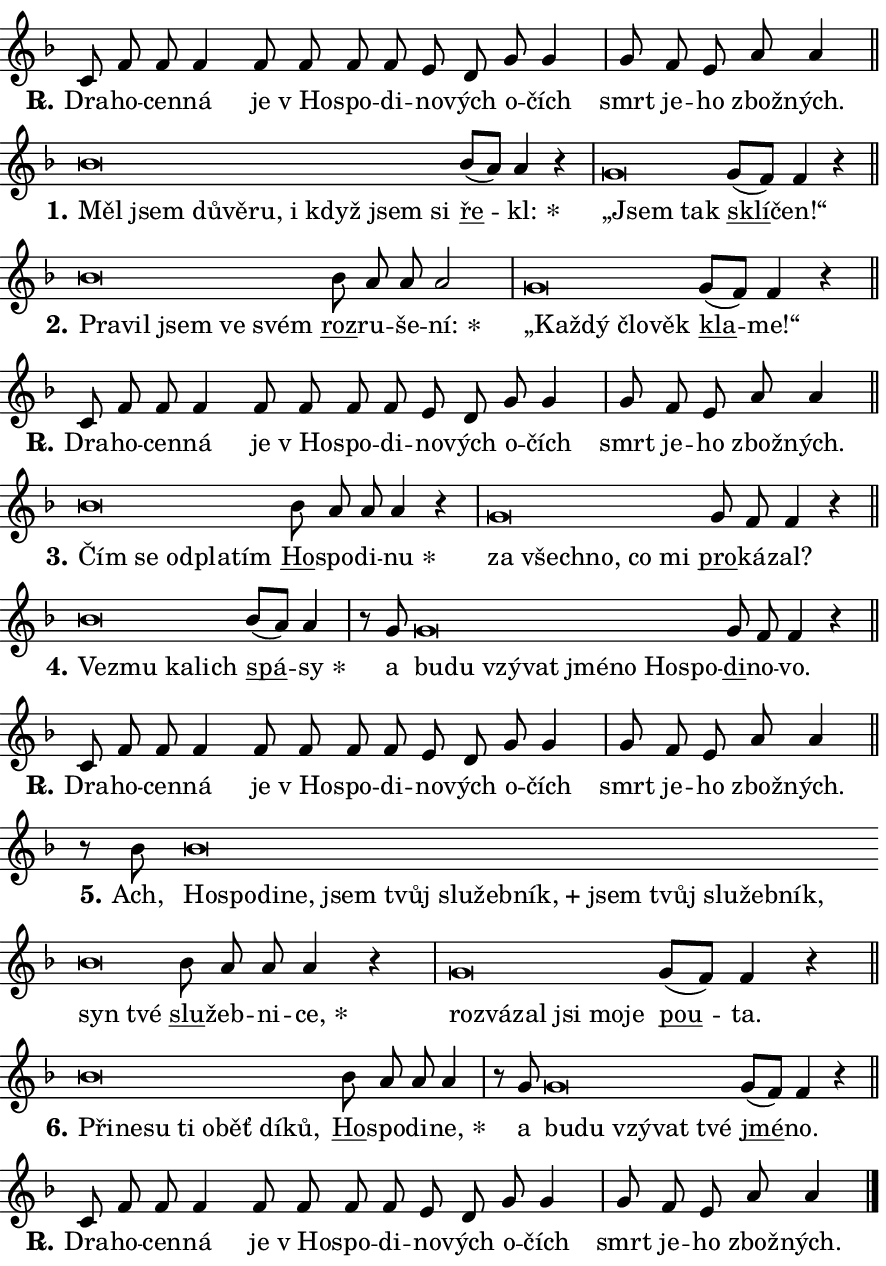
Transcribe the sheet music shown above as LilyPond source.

\version "2.24.0"
\header { tagline = "" }
\paper {
  indent = 0\cm
  top-margin = 0\cm
  right-margin = 0.13\cm % to fit lyric hyphens
  bottom-margin = 0\cm
  left-margin = 0\cm
  paper-width = 15\cm
  page-breaking = #ly:one-page-breaking
  system-system-spacing.basic-distance = #11
  score-system-spacing.basic-distance = #11
  ragged-last = ##f
}


%% Author: Thomas Morley
%% https://lists.gnu.org/archive/html/lilypond-user/2020-05/msg00002.html
#(define (line-position grob)
"Returns position of @var[grob} in current system:
   @code{'start}, if at first time-step
   @code{'end}, if at last time-step
   @code{'middle} otherwise
"
  (let* ((col (ly:item-get-column grob))
         (ln (ly:grob-object col 'left-neighbor))
         (rn (ly:grob-object col 'right-neighbor))
         (col-to-check-left (if (ly:grob? ln) ln col))
         (col-to-check-right (if (ly:grob? rn) rn col))
         (break-dir-left
           (and
             (ly:grob-property col-to-check-left 'non-musical #f)
             (ly:item-break-dir col-to-check-left)))
         (break-dir-right
           (and
             (ly:grob-property col-to-check-right 'non-musical #f)
             (ly:item-break-dir col-to-check-right))))
        (cond ((eqv? 1 break-dir-left) 'start)
              ((eqv? -1 break-dir-right) 'end)
              (else 'middle))))

#(define (tranparent-at-line-position vctor)
  (lambda (grob)
  "Relying on @code{line-position} select the relevant enry from @var{vctor}.
Used to determine transparency,"
    (case (line-position grob)
      ((end) (not (vector-ref vctor 0)))
      ((middle) (not (vector-ref vctor 1)))
      ((start) (not (vector-ref vctor 2))))))

noteHeadBreakVisibility =
#(define-music-function (break-visibility)(vector?)
"Makes @code{NoteHead}s transparent relying on @var{break-visibility}"
#{
  \override NoteHead.transparent =
    #(tranparent-at-line-position break-visibility)
#})

#(define delete-ledgers-for-transparent-note-heads
  (lambda (grob)
    "Reads whether a @code{NoteHead} is transparent.
If so this @code{NoteHead} is removed from @code{'note-heads} from
@var{grob}, which is supposed to be @code{LedgerLineSpanner}.
As a result ledgers are not printed for this @code{NoteHead}"
    (let* ((nhds-array (ly:grob-object grob 'note-heads))
           (nhds-list
             (if (ly:grob-array? nhds-array)
                 (ly:grob-array->list nhds-array)
                 '()))
           ;; Relies on the transparent-property being done before
           ;; Staff.LedgerLineSpanner.after-line-breaking is executed.
           ;; This is fragile ...
           (to-keep
             (remove
               (lambda (nhd)
                 (ly:grob-property nhd 'transparent #f))
               nhds-list)))
      ;; TODO find a better method to iterate over grob-arrays, similiar
      ;; to filter/remove etc for lists
      ;; For now rebuilt from scratch
      (set! (ly:grob-object grob 'note-heads)  '())
      (for-each
        (lambda (nhd)
          (ly:pointer-group-interface::add-grob grob 'note-heads nhd))
        to-keep))))

squashNotes = {
  \override NoteHead.X-extent = #'(-0.2 . 0.2)
  \override NoteHead.Y-extent = #'(-0.75 . 0)
  \override NoteHead.stencil =
    #(lambda (grob)
       (let ((pos (ly:grob-property grob 'staff-position)))
         (begin
           (if (< pos -7) (display "ERROR: Lower brevis then expected\n") (display ""))
           (if (<= pos -6) ly:text-interface::print ly:note-head::print))))
}
unSquashNotes = {
  \revert NoteHead.X-extent
  \revert NoteHead.Y-extent
  \revert NoteHead.stencil
}

hideNotes = \noteHeadBreakVisibility #begin-of-line-visible
unHideNotes = \noteHeadBreakVisibility #all-visible

% work-around for resetting accidentals
% https://lilypond.org/doc/v2.23/Documentation/notation/displaying-rhythms#unmetered-music
cadenzaMeasure = {
  \cadenzaOff
  \partial 1024 s1024
  \cadenzaOn
}

#(define-markup-command (accent layout props text) (markup?)
  "Underline accented syllable"
  (interpret-markup layout props
    #{\markup \override #'(offset . 4.3) \underline { #text }#}))

responsum = \markup \concat {
  "R" \hspace #-1.05 \path #0.1 #'((moveto 0 0.07) (lineto 0.9 0.8)) \hspace #0.05 "."
}

spaceSize = #0.6828661417322834 % exact space size for TeX Gyre Schola

\layout {
  \context {
    \Staff
    \remove "Time_signature_engraver"
    \override LedgerLineSpanner.after-line-breaking = #delete-ledgers-for-transparent-note-heads
  }
  \context {
    \Lyrics {
      \override LyricSpace.minimum-distance = \spaceSize
      \override LyricText.font-name = #"TeX Gyre Schola"
      \override LyricText.font-size = 1
      \override StanzaNumber.font-name = #"TeX Gyre Schola Bold"
      \override StanzaNumber.font-size = 1
    }
  }
  \context {
    \Score 
    \override NoteHead.text =
      #(lambda (grob) 
        (let ((pos (ly:grob-property grob 'staff-position)))
          #{\markup {
            \combine
              \halign #-0.55 \raise #(if (= pos -6) 0 0.5) \override #'(thickness . 2) \draw-line #'(3.2 . 0)
              \musicglyph "noteheads.sM1"
          }#}))
  }
}

% magnetic-lyrics.ily
%
%   written by
%     Jean Abou Samra <jean@abou-samra.fr>
%     Werner Lemberg <wl@gnu.org>
%
%   adapted by
%     Jiri Hon <jiri.hon@gmail.com>
%
% Version 2022-Apr-15

% https://www.mail-archive.com/lilypond-user@gnu.org/msg149350.html

#(define (Left_hyphen_pointer_engraver context)
   "Collect syllable-hyphen-syllable occurrences in lyrics and store
them in properties.  This engraver only looks to the left.  For
example, if the lyrics input is @code{foo -- bar}, it does the
following.

@itemize @bullet
@item
Set the @code{text} property of the @code{LyricHyphen} grob between
@q{foo} and @q{bar} to @code{foo}.

@item
Set the @code{left-hyphen} property of the @code{LyricText} grob with
text @q{foo} to the @code{LyricHyphen} grob between @q{foo} and
@q{bar}.
@end itemize

Use this auxiliary engraver in combination with the
@code{lyric-@/text::@/apply-@/magnetic-@/offset!} hook."
   (let ((hyphen #f)
         (text #f))
     (make-engraver
      (acknowledgers
       ((lyric-syllable-interface engraver grob source-engraver)
        (set! text grob)))
      (end-acknowledgers
       ((lyric-hyphen-interface engraver grob source-engraver)
        ;(when (not (grob::has-interface grob 'lyric-space-interface))
          (set! hyphen grob)));)
      ((stop-translation-timestep engraver)
       (when (and text hyphen)
         (ly:grob-set-object! text 'left-hyphen hyphen))
       (set! text #f)
       (set! hyphen #f)))))

#(define (lyric-text::apply-magnetic-offset! grob)
   "If the space between two syllables is less than the value in
property @code{LyricText@/.details@/.squash-threshold}, move the right
syllable to the left so that it gets concatenated with the left
syllable.

Use this function as a hook for
@code{LyricText@/.after-@/line-@/breaking} if the
@code{Left_@/hyphen_@/pointer_@/engraver} is active."
   (let ((hyphen (ly:grob-object grob 'left-hyphen #f)))
     (when hyphen
       (let ((left-text (ly:spanner-bound hyphen LEFT)))
         (when (grob::has-interface left-text 'lyric-syllable-interface)
           (let* ((common (ly:grob-common-refpoint grob left-text X))
                  (this-x-ext (ly:grob-extent grob common X))
                  (left-x-ext
                   (begin
                     ;; Trigger magnetism for left-text.
                     (ly:grob-property left-text 'after-line-breaking)
                     (ly:grob-extent left-text common X)))
                  ;; `delta` is the gap width between two syllables.
                  (delta (- (interval-start this-x-ext)
                            (interval-end left-x-ext)))
                  (details (ly:grob-property grob 'details))
                  (threshold (assoc-get 'squash-threshold details 0.2)))
             (when (< delta threshold)
               (let* (;; We have to manipulate the input text so that
                      ;; ligatures crossing syllable boundaries are not
                      ;; disabled.  For languages based on the Latin
                      ;; script this is essentially a beautification.
                      ;; However, for non-Western scripts it can be a
                      ;; necessity.
                      (lt (ly:grob-property left-text 'text))
                      (rt (ly:grob-property grob 'text))
                      (is-space (grob::has-interface hyphen 'lyric-space-interface))
                      (space (if is-space " " ""))
                      (extra-delta (if is-space spaceSize 0))
                      ;; Append new syllable.
                      (ltrt-space (if (and (string? lt) (string? rt))
                                (string-append lt space rt)
                                (make-concat-markup (list lt space rt))))
                      ;; Right-align `ltrt` to the right side.
                      (ltrt-space-markup (grob-interpret-markup
                               grob
                               (make-translate-markup
                                (cons (interval-length this-x-ext) 0)
                                (make-right-align-markup ltrt-space)))))
                 (begin
                   ;; Don't print `left-text`.
                   (ly:grob-set-property! left-text 'stencil #f)
                   ;; Set text and stencil (which holds all collected
                   ;; syllables so far) and shift it to the left.
                   (ly:grob-set-property! grob 'text ltrt-space)
                   (ly:grob-set-property! grob 'stencil ltrt-space-markup)
                   (ly:grob-translate-axis! grob (- (- delta extra-delta)) X))))))))))


#(define (lyric-hyphen::displace-bounds-first grob)
   ;; Make very sure this callback isn't triggered too early.
   (let ((left (ly:spanner-bound grob LEFT))
         (right (ly:spanner-bound grob RIGHT)))
     (ly:grob-property left 'after-line-breaking)
     (ly:grob-property right 'after-line-breaking)
     (ly:lyric-hyphen::print grob)))

squashThreshold = #0.4

\layout {
  \context {
    \Lyrics
    \consists #Left_hyphen_pointer_engraver
    \override LyricText.after-line-breaking =
      #lyric-text::apply-magnetic-offset!
    \override LyricHyphen.stencil = #lyric-hyphen::displace-bounds-first
    \override LyricText.details.squash-threshold = \squashThreshold
    \override LyricHyphen.minimum-distance = 0
    \override LyricHyphen.minimum-length = \squashThreshold
  }
}

squashText = \override LyricText.details.squash-threshold = 9999
unSquashText = \override LyricText.details.squash-threshold = \squashThreshold

leftText = \override LyricText.self-alignment-X = #LEFT
unLeftText = \revert LyricText.self-alignment-X

starOffset = #(lambda (grob) 
                (let ((x_offset (ly:self-alignment-interface::aligned-on-x-parent grob)))
                  (if (= x_offset 0) 0 (+ x_offset 1.2))))

star = #(define-music-function (syllable)(string?)
"Append star separator at the end of a syllable"
#{
  \once \override LyricText.X-offset = #starOffset
  \lyricmode { \markup {
    #syllable
    \override #'((font-name . "TeX Gyre Schola Bold")) \hspace #0.2 \lower #0.65 \larger "*"
  } }
#})

starAccent = #(define-music-function (syllable)(string?)
"Append star separator at the end of a syllable and make accent"
#{
  \once \override LyricText.X-offset = #starOffset
  \lyricmode { \markup {
    \accent #syllable
    \override #'((font-name . "TeX Gyre Schola Bold")) \hspace #0.2 \lower #0.65 \larger "*"
  } }
#})

breath = #(define-music-function (syllable)(string?)
"Append breathing indicator at the end of a syllable"
#{
  \lyricmode { \markup { #syllable "+" } }
#})

optionalBreath = #(define-music-function (syllable)(string?)
"Append optional breathing indicator at the end of a syllable"
#{
  \lyricmode { \markup { #syllable "(+)" } }
#})


\score {
    <<
        \new Voice = "melody" { \cadenzaOn \key f \major \relative { c'8 f f f4 f8 \bar "" f f \bar "" f e d \bar "" g g4 \cadenzaMeasure \bar "|" g8 f e a a4 \cadenzaMeasure \bar "||" \break } }
        \new Lyrics \lyricsto "melody" { \lyricmode { \set stanza = \responsum
Dra -- ho -- cen -- ná je "v Ho" -- spo -- di -- no -- vých o -- čích smrt je -- ho zbož -- ných. } }
    >>
    \layout {}
}

\score {
    <<
        \new Voice = "melody" { \cadenzaOn \key f \major \relative { \squashNotes bes'\breve*1/16 \hideNotes \breve*1/16 \bar "" \breve*1/16 \bar "" \breve*1/16 \bar "" \breve*1/16 \bar "" \breve*1/16 \bar "" \breve*1/16 \bar "" \breve*1/16 \breve*1/16 \bar "" \unHideNotes \unSquashNotes \bar "" bes8[( a)] a4 r \cadenzaMeasure \bar "|" \squashNotes g\breve*1/16 \hideNotes \breve*1/16 \bar "" \unHideNotes \unSquashNotes \bar "" g8[( f)] f4 r \cadenzaMeasure \bar "||" \break } }
        \new Lyrics \lyricsto "melody" { \lyricmode { \set stanza = "1."
\leftText Měl \squashText jsem dů -- vě -- ru, i když jsem si \unLeftText \unSquashText \markup \accent ře -- \star kl: \leftText „Jsem \squashText tak \unLeftText \unSquashText \markup \accent sklí -- čen!“ } }
    >>
    \layout {}
}

\score {
    <<
        \new Voice = "melody" { \cadenzaOn \key f \major \relative { \squashNotes bes'\breve*1/16 \hideNotes \breve*1/16 \bar "" \breve*1/16 \bar "" \breve*1/16 \breve*1/16 \bar "" \unHideNotes \unSquashNotes \bar "" bes8 a a a2 \cadenzaMeasure \bar "|" \squashNotes g\breve*1/16 \hideNotes \breve*1/16 \bar "" \breve*1/16 \breve*1/16 \bar "" \unHideNotes \unSquashNotes \bar "" g8[( f)] f4 r \cadenzaMeasure \bar "||" \break } }
        \new Lyrics \lyricsto "melody" { \lyricmode { \set stanza = "2."
\leftText Pra -- \squashText vil jsem ve svém \unLeftText \unSquashText \markup \accent roz -- ru -- še -- \star ní: \leftText „Kaž -- \squashText dý člo -- věk \unLeftText \unSquashText \markup \accent kla -- me!“ } }
    >>
    \layout {}
}

\score {
    <<
        \new Voice = "melody" { \cadenzaOn \key f \major \relative { c'8 f f f4 f8 \bar "" f f \bar "" f e d \bar "" g g4 \cadenzaMeasure \bar "|" g8 f e a a4 \cadenzaMeasure \bar "||" \break } }
        \new Lyrics \lyricsto "melody" { \lyricmode { \set stanza = \responsum
Dra -- ho -- cen -- ná je "v Ho" -- spo -- di -- no -- vých o -- čích smrt je -- ho zbož -- ných. } }
    >>
    \layout {}
}

\score {
    <<
        \new Voice = "melody" { \cadenzaOn \key f \major \relative { \squashNotes bes'\breve*1/16 \hideNotes \breve*1/16 \bar "" \breve*1/16 \bar "" \breve*1/16 \breve*1/16 \bar "" \unHideNotes \unSquashNotes \bar "" bes8 a a a4 r \cadenzaMeasure \bar "|" \squashNotes g\breve*1/16 \hideNotes \breve*1/16 \bar "" \breve*1/16 \bar "" \breve*1/16 \breve*1/16 \bar "" \unHideNotes \unSquashNotes \bar "" g8 f f4 r \cadenzaMeasure \bar "||" \break } }
        \new Lyrics \lyricsto "melody" { \lyricmode { \set stanza = "3."
\leftText Čím \squashText se od -- pla -- tím \unLeftText \unSquashText \markup \accent Ho -- spo -- di -- \star nu \leftText za \squashText všech -- no, co mi \unLeftText \unSquashText \markup \accent pro -- ká -- zal? } }
    >>
    \layout {}
}

\score {
    <<
        \new Voice = "melody" { \cadenzaOn \key f \major \relative { \squashNotes bes'\breve*1/16 \hideNotes \breve*1/16 \bar "" \breve*1/16 \breve*1/16 \bar "" \unHideNotes \unSquashNotes \bar "" bes8[( a)] a4 \cadenzaMeasure \bar "|" r8 g8 \squashNotes g\breve*1/16 \hideNotes \breve*1/16 \bar "" \breve*1/16 \bar "" \breve*1/16 \bar "" \breve*1/16 \bar "" \breve*1/16 \bar "" \breve*1/16 \breve*1/16 \bar "" \unHideNotes \unSquashNotes \bar "" g8 f f4 r \cadenzaMeasure \bar "||" \break } }
        \new Lyrics \lyricsto "melody" { \lyricmode { \set stanza = "4."
\leftText Ve -- \squashText zmu ka -- lich \unLeftText \unSquashText \markup \accent spá -- \star sy a \leftText bu -- \squashText du vzý -- vat jmé -- no Ho -- spo -- \unLeftText \unSquashText \markup \accent di -- no -- vo. } }
    >>
    \layout {}
}

\score {
    <<
        \new Voice = "melody" { \cadenzaOn \key f \major \relative { c'8 f f f4 f8 \bar "" f f \bar "" f e d \bar "" g g4 \cadenzaMeasure \bar "|" g8 f e a a4 \cadenzaMeasure \bar "||" \break } }
        \new Lyrics \lyricsto "melody" { \lyricmode { \set stanza = \responsum
Dra -- ho -- cen -- ná je "v Ho" -- spo -- di -- no -- vých o -- čích smrt je -- ho zbož -- ných. } }
    >>
    \layout {}
}

\score {
    <<
        \new Voice = "melody" { \cadenzaOn \key f \major \relative { r8 bes'8 \squashNotes bes\breve*1/16 \hideNotes \breve*1/16 \bar "" \breve*1/16 \bar "" \breve*1/16 \bar "" \breve*1/16 \bar "" \breve*1/16 \bar "" \breve*1/16 \bar "" \breve*1/16 \bar "" \breve*1/16 \bar "" \breve*1/16 \bar "" \breve*1/16 \bar "" \breve*1/16 \bar "" \breve*1/16 \bar "" \breve*1/16 \bar "" \breve*1/16 \breve*1/16 \bar "" \unHideNotes \unSquashNotes \bar "" bes8 a a a4 r \cadenzaMeasure \bar "|" \squashNotes g\breve*1/16 \hideNotes \breve*1/16 \bar "" \breve*1/16 \bar "" \breve*1/16 \bar "" \breve*1/16 \breve*1/16 \bar "" \unHideNotes \unSquashNotes \bar "" g8[( f)] f4 r \cadenzaMeasure \bar "||" \break } }
        \new Lyrics \lyricsto "melody" { \lyricmode { \set stanza = "5."
Ach, \leftText Ho -- \squashText spo -- di -- ne, jsem tvůj slu -- žeb -- \breath "ník," jsem tvůj slu -- žeb -- ník, syn tvé \unLeftText \unSquashText \markup \accent slu -- žeb -- ni -- \star ce, \leftText roz -- \squashText vá -- zal jsi mo -- je \unLeftText \unSquashText \markup \accent pou -- ta. } }
    >>
    \layout {}
}

\score {
    <<
        \new Voice = "melody" { \cadenzaOn \key f \major \relative { \squashNotes bes'\breve*1/16 \hideNotes \breve*1/16 \bar "" \breve*1/16 \bar "" \breve*1/16 \bar "" \breve*1/16 \bar "" \breve*1/16 \bar "" \breve*1/16 \breve*1/16 \bar "" \unHideNotes \unSquashNotes \bar "" bes8 a a a4 \cadenzaMeasure \bar "|" r8 g8 \squashNotes g\breve*1/16 \hideNotes \breve*1/16 \bar "" \breve*1/16 \bar "" \breve*1/16 \breve*1/16 \bar "" \unHideNotes \unSquashNotes \bar "" g8[( f)] f4 r \cadenzaMeasure \bar "||" \break } }
        \new Lyrics \lyricsto "melody" { \lyricmode { \set stanza = "6."
\leftText Při -- \squashText ne -- su ti o -- běť dí -- ků, \unLeftText \unSquashText \markup \accent Ho -- spo -- di -- \star ne, a \leftText bu -- \squashText du vzý -- vat tvé \unLeftText \unSquashText \markup \accent jmé -- no. } }
    >>
    \layout {}
}

\score {
    <<
        \new Voice = "melody" { \cadenzaOn \key f \major \relative { c'8 f f f4 f8 \bar "" f f \bar "" f e d \bar "" g g4 \cadenzaMeasure \bar "|" g8 f e a a4 \cadenzaMeasure \bar "||" \break } \bar "|." }
        \new Lyrics \lyricsto "melody" { \lyricmode { \set stanza = \responsum
Dra -- ho -- cen -- ná je "v Ho" -- spo -- di -- no -- vých o -- čích smrt je -- ho zbož -- ných. } }
    >>
    \layout {}
}
